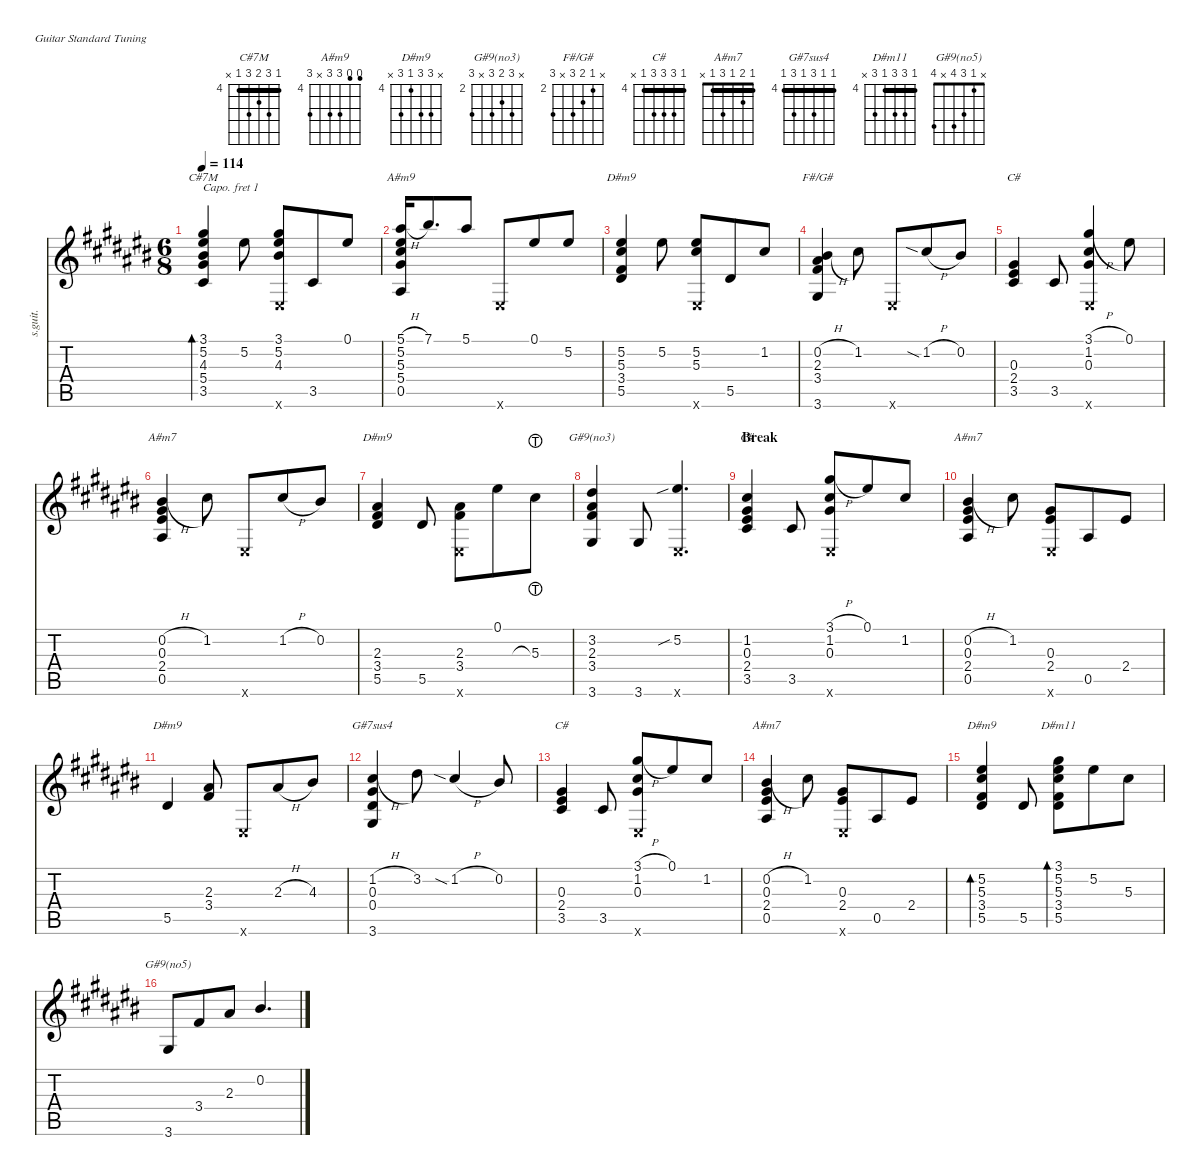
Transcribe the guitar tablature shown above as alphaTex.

\defaultSystemsLayout 4
\hideDynamics
\bracketExtendMode nobrackets
\otherSystemsTrackNameOrientation horizontal
\track ("Steel Guitar" "s.guit.") {instrument acousticguitarsteel}
\staff {score tabs}
\capo 1
\tuning (E4 B3 G3 D3 A2 E2)
\chord ("C#7M" 4 6 5 6 4 x) {firstfret 4 showfingering false barre 4}
\chord ("A#m9" 3 3 6 6 x 6) {firstfret 4 showfingering false}
\chord ("D#m9" x 6 6 4 6 x) {firstfret 4 showfingering false}
\chord ("G#9(no3)" x 4 3 4 x 4) {firstfret 2 showfingering false}
\chord ("F#/G#" x 2 3 4 x 4) {firstfret 2 showfingering false}
\chord ("C#" 4 6 6 6 4 x) {firstfret 4 showfingering false barre 4}
\chord ("A#m7" 1 2 1 3 1 x) {showfingering false barre (1 1)}
\chord ("G#7sus4" 4 4 6 4 6 4) {firstfret 4 showfingering false barre (4 4 4)}
\chord ("D#m11" 4 6 6 4 6 x) {firstfret 4 showfingering false barre 4}
\chord ("G#9(no5)" x 1 3 4 x 4) {showfingering false}
\ts (6 8)
\tempo 114
\clef g2
\ks c#
(3.5{acc #} 5.4{acc #} 4.3{acc #} 5.2{acc #} 3.1{acc #}).4{bd 30 ch "C#7M" dy mf beam Up} 5.2{acc #}.8{beam Down} (4.3{acc #} 5.2{acc #} 3.1{acc #} 0.6{x acc #}).8{beam Up} 3.5{acc #}.8{beam Up} 0.1{acc #}.8{beam Up} |
(0.5{acc #} 5.4{acc #} 5.3{acc #} 5.2{acc #} 5.1{h acc #}).16{ch "A#m9" beam Up} 7.1{acc #}.8{d beam Up} 5.1{acc #}.8{beam Up} 0.6{x acc #}.8{beam Up} 0.1{acc #}.8{beam Up} 5.2{acc #}.8{beam Up} |
(5.5{acc #} 3.4{acc #} 5.3{acc #} 5.2{acc #}).4{ch "D#m9" beam Up} 5.2{acc #}.8{beam Down} (5.3{acc #} 5.2{acc #} 0.6{x acc #}).8{beam Up} 5.5{acc #}.8{beam Up} 1.2{acc #}.8{beam Up} |
(3.6{acc #} 3.4{acc #} 2.3{acc #} 0.2{h acc #}).4{ch "F#/G#" beam Up} 1.2{acc #}.8{beam Down} 0.6{x acc #}.8{beam Up} 1.2{sia h acc #}.8{beam Up} 0.2{acc #}.8{beam Up} |
(3.5{acc #} 2.4{acc #} 0.3{acc #}).4{ch "C#" beam Up} 3.5{acc #}.8{beam Up} (0.3{acc #} 1.2{acc #} 3.1{h acc #} 0.6{x acc #}).4{beam Up} 0.1{acc #}.8{beam Down} |
(0.5{acc #} 2.4{acc #} 0.3{acc #} 0.2{h acc #}).4{ch "A#m7" beam Up} 1.2{acc #}.8{beam Down} 0.6{x acc #}.8{beam Up} 1.2{h acc #}.8{beam Up} 0.2{acc #}.8{beam Up} |
(5.5{acc #} 3.4{acc #} 2.3{acc #}).4{ch "D#m9" beam Up} 5.5{acc #}.8{beam Up} (3.4{acc #} 2.3{acc #} 0.6{x acc #}).8{beam Down} 0.1{acc #}.8{beam Down} 5.3{lht acc #}.8{beam Down} |
(3.6{acc #} 3.4{acc #} 2.3{acc #} 3.2{acc #}).4{ch "G#9(no3)" beam Up} 3.6{acc #}.8{beam Up} (5.2{sib acc #} 0.6{x acc #}).4{d beam Up} |
\section ("" "Break")
(3.5{acc #} 2.4{acc #} 0.3{acc #} 1.2{acc #}).4{ch "C#" beam Up} 3.5{acc #}.8{beam Up} (0.3{acc #} 1.2{acc #} 3.1{h acc #} 0.6{x acc #}).8{beam Up} 0.1{acc #}.8{beam Up} 1.2{acc #}.8{beam Up} |
(0.5{acc #} 2.4{acc #} 0.3{acc #} 0.2{h acc #}).4{ch "A#m7" beam Up} 1.2{acc #}.8{beam Down} (0.6{x acc #} 2.4{acc #} 0.3{acc #}).8{beam Up} 0.5{acc #}.8{beam Up} 2.4{acc #}.8{beam Up} |
5.5{acc #}.4{ch "D#m9" beam Up} (3.4{acc #} 2.3{acc #}).8{beam Up} 0.6{x acc #}.8{beam Up} 2.3{h acc #}.8{beam Up} 4.3{acc #}.8{beam Up} |
(3.6{acc #} 0.4{acc #} 0.3{acc #} 1.2{h acc #}).4{ch "G#7sus4" beam Up} 3.2{acc #}.8{beam Down} 1.2{sia h acc #}.4{beam Up} 0.2{acc #}.8{beam Up} |
(3.5{acc #} 2.4{acc #} 0.3{acc #}).4{ch "C#" beam Up} 3.5{acc #}.8{beam Up} (0.3{acc #} 1.2{acc #} 3.1{h acc #} 0.6{x acc #}).8{beam Up} 0.1{acc #}.8{beam Up} 1.2{acc #}.8{beam Up} |
(0.5{acc #} 2.4{acc #} 0.3{acc #} 0.2{h acc #}).4{ch "A#m7" beam Up} 1.2{acc #}.8{beam Down} (0.6{x acc #} 2.4{acc #} 0.3{acc #}).8{beam Up} 0.5{acc #}.8{beam Up} 2.4{acc #}.8{beam Up} |
(5.5{acc #} 3.4{acc #} 5.3{acc #} 5.2{acc #}).4{bd 30 ch "D#m9" beam Up} 5.5{acc #}.8{beam Up} (5.5{acc #} 3.4{acc #} 5.3{acc #} 5.2{acc #} 3.1{acc #}).8{bd 30 ch "D#m11" beam Down} 5.2{acc #}.8{beam Down} 5.3{acc #}.8{beam Down} |
3.6{acc #}.8{ch "G#9(no5)" beam Up} 3.4{acc #}.8{beam Up} 2.3{acc #}.8{beam Up} 0.2{acc #}.4{d beam Up}
